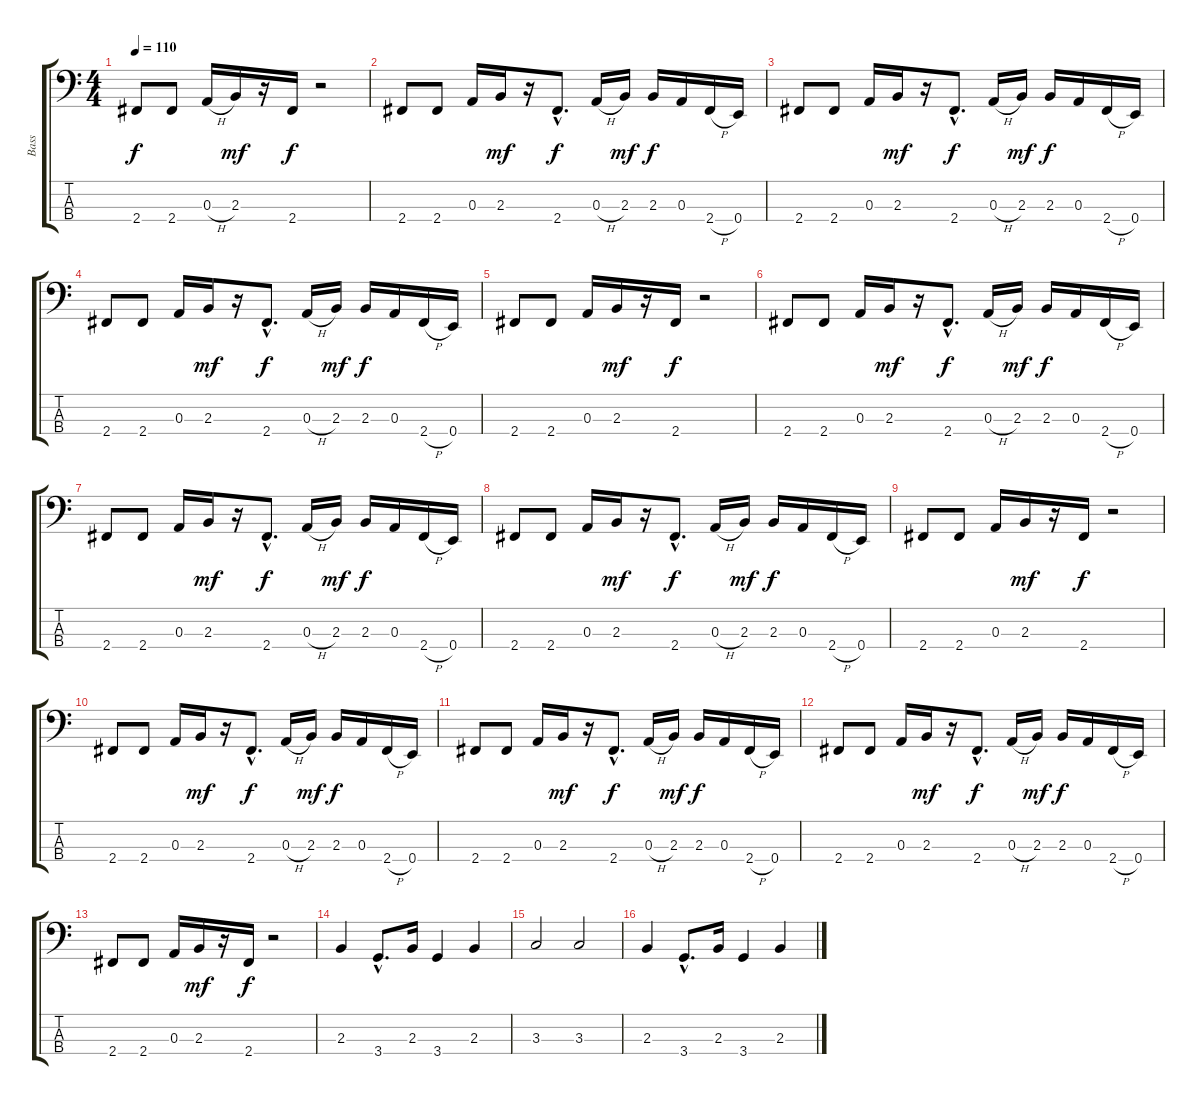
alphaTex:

\track ("Bass" "Bass") {instrument electricbassfinger}
\staff {score tabs}
\tuning (G2 D2 A1 E1) {hide}
\ts (4 4)
\tempo 110
\clef f4
\ks c
2.4.8{dy f} 2.4.8 0.3{h}.16 2.3.16{dy mf} r.16 2.4.16{dy f} r.2 |
2.4.8 2.4.8 0.3.16 2.3.16{dy mf} r.16 2.4{hac}.8{d dy f} 0.3{h}.16 2.3.16{dy mf} 2.3.16{dy f} 0.3.16 2.4{h}.16 0.4.16 |
2.4.8 2.4.8 0.3.16 2.3.16{dy mf} r.16 2.4{hac}.8{d dy f} 0.3{h}.16 2.3.16{dy mf} 2.3.16{dy f} 0.3.16 2.4{h}.16 0.4.16 |
2.4.8 2.4.8 0.3.16 2.3.16{dy mf} r.16 2.4{hac}.8{d dy f} 0.3{h}.16 2.3.16{dy mf} 2.3.16{dy f} 0.3.16 2.4{h}.16 0.4.16 |
2.4.8 2.4.8 0.3.16 2.3.16{dy mf} r.16 2.4.16{dy f} r.2 |
2.4.8 2.4.8 0.3.16 2.3.16{dy mf} r.16 2.4{hac}.8{d dy f} 0.3{h}.16 2.3.16{dy mf} 2.3.16{dy f} 0.3.16 2.4{h}.16 0.4.16 |
2.4.8 2.4.8 0.3.16 2.3.16{dy mf} r.16 2.4{hac}.8{d dy f} 0.3{h}.16 2.3.16{dy mf} 2.3.16{dy f} 0.3.16 2.4{h}.16 0.4.16 |
2.4.8 2.4.8 0.3.16 2.3.16{dy mf} r.16 2.4{hac}.8{d dy f} 0.3{h}.16 2.3.16{dy mf} 2.3.16{dy f} 0.3.16 2.4{h}.16 0.4.16 |
2.4.8 2.4.8 0.3.16 2.3.16{dy mf} r.16 2.4.16{dy f} r.2 |
2.4.8 2.4.8 0.3.16 2.3.16{dy mf} r.16 2.4{hac}.8{d dy f} 0.3{h}.16 2.3.16{dy mf} 2.3.16{dy f} 0.3.16 2.4{h}.16 0.4.16 |
2.4.8 2.4.8 0.3.16 2.3.16{dy mf} r.16 2.4{hac}.8{d dy f} 0.3{h}.16 2.3.16{dy mf} 2.3.16{dy f} 0.3.16 2.4{h}.16 0.4.16 |
2.4.8 2.4.8 0.3.16 2.3.16{dy mf} r.16 2.4{hac}.8{d dy f} 0.3{h}.16 2.3.16{dy mf} 2.3.16{dy f} 0.3.16 2.4{h}.16 0.4.16 |
2.4.8 2.4.8 0.3.16 2.3.16{dy mf} r.16 2.4.16{dy f} r.2 |
2.3.4 3.4{hac}.8{d} 2.3.16 3.4.4 2.3.4 |
3.3.2 3.3.2 |
2.3.4 3.4{hac}.8{d} 2.3.16 3.4.4 2.3.4
